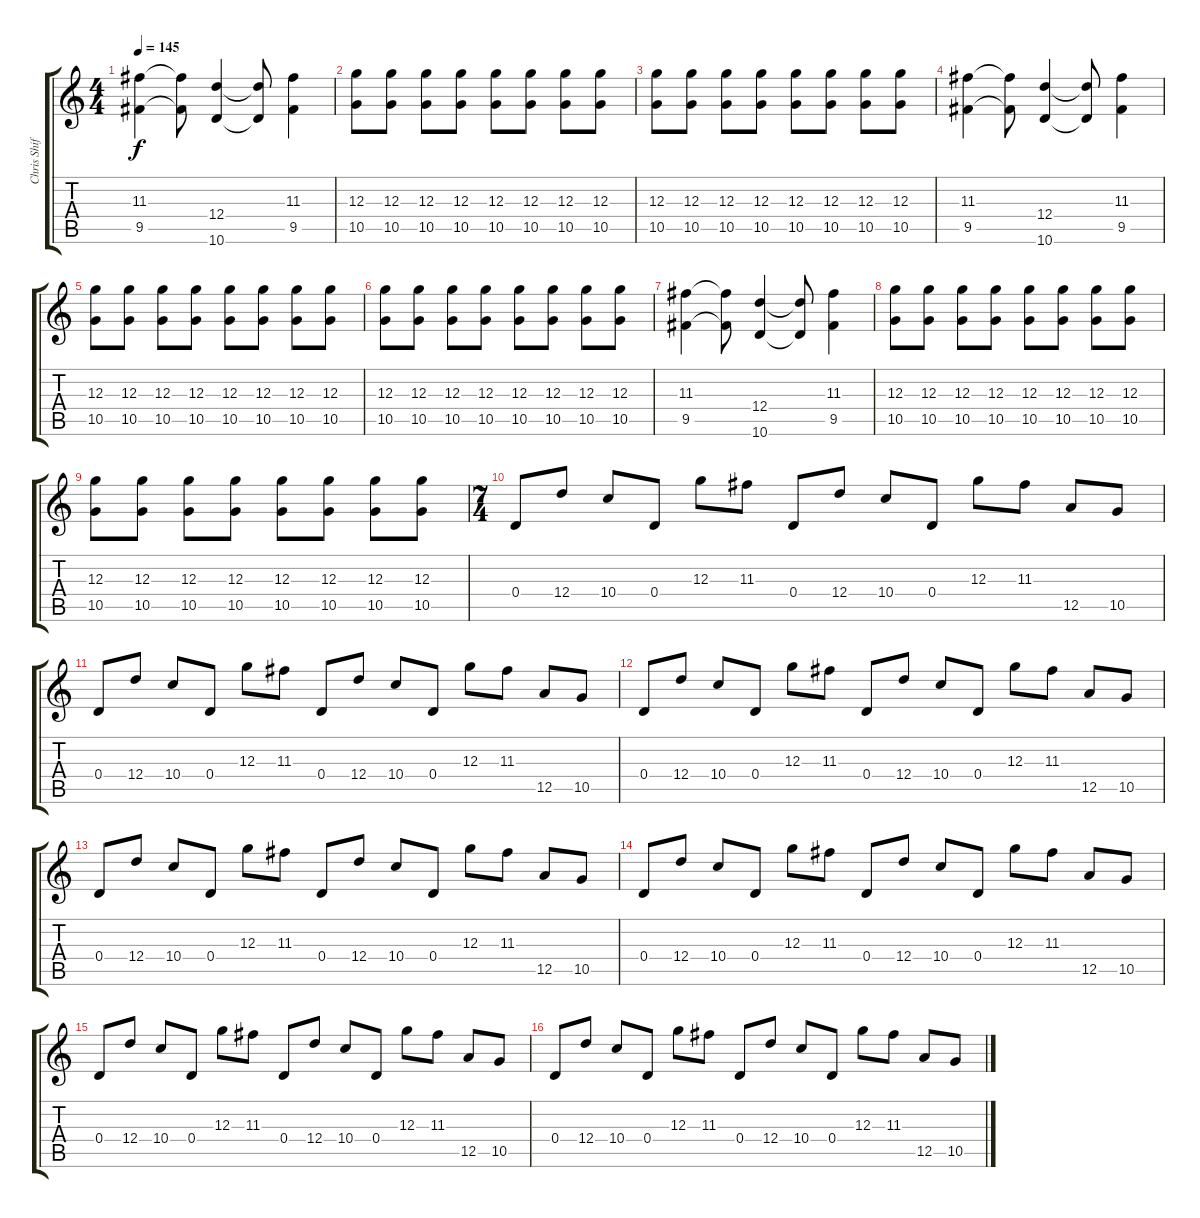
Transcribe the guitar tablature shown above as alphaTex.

\track ("Chris Shiflett" "Chris Shif") {instrument overdrivenguitar}
\staff {score tabs}
\tuning (E4 B3 G3 D3 A2 E2) {hide}
\ts (4 4)
\tempo 145
\clef g2
\ks c
(11.3 9.5).4{dy f} (11.3{t} 9.5{t}).8 (12.4 10.6).4 (12.4{t} 10.6{t}).8 (11.3 9.5).4 |
(12.3 10.5).8 (12.3 10.5).8 (12.3 10.5).8 (12.3 10.5).8 (12.3 10.5).8 (12.3 10.5).8 (12.3 10.5).8 (12.3 10.5).8 |
(12.3 10.5).8 (12.3 10.5).8 (12.3 10.5).8 (12.3 10.5).8 (12.3 10.5).8 (12.3 10.5).8 (12.3 10.5).8 (12.3 10.5).8 |
(11.3 9.5).4 (11.3{t} 9.5{t}).8 (12.4 10.6).4 (12.4{t} 10.6{t}).8 (11.3 9.5).4 |
(12.3 10.5).8 (12.3 10.5).8 (12.3 10.5).8 (12.3 10.5).8 (12.3 10.5).8 (12.3 10.5).8 (12.3 10.5).8 (12.3 10.5).8 |
(12.3 10.5).8 (12.3 10.5).8 (12.3 10.5).8 (12.3 10.5).8 (12.3 10.5).8 (12.3 10.5).8 (12.3 10.5).8 (12.3 10.5).8 |
(11.3 9.5).4 (11.3{t} 9.5{t}).8 (12.4 10.6).4 (12.4{t} 10.6{t}).8 (11.3 9.5).4 |
(12.3 10.5).8 (12.3 10.5).8 (12.3 10.5).8 (12.3 10.5).8 (12.3 10.5).8 (12.3 10.5).8 (12.3 10.5).8 (12.3 10.5).8 |
(12.3 10.5).8 (12.3 10.5).8 (12.3 10.5).8 (12.3 10.5).8 (12.3 10.5).8 (12.3 10.5).8 (12.3 10.5).8 (12.3 10.5).8 |
\ts (7 4)
0.4.8{instrument overdrivenguitar} 12.4.8 10.4.8 0.4.8 12.3.8 11.3.8 0.4.8 12.4.8 10.4.8 0.4.8 12.3.8 11.3.8 12.5.8 10.5.8 |
0.4.8{instrument overdrivenguitar} 12.4.8 10.4.8 0.4.8 12.3.8 11.3.8 0.4.8 12.4.8 10.4.8 0.4.8 12.3.8 11.3.8 12.5.8 10.5.8 |
0.4.8{instrument overdrivenguitar} 12.4.8 10.4.8 0.4.8 12.3.8 11.3.8 0.4.8 12.4.8 10.4.8 0.4.8 12.3.8 11.3.8 12.5.8 10.5.8 |
0.4.8{instrument overdrivenguitar} 12.4.8 10.4.8 0.4.8 12.3.8 11.3.8 0.4.8 12.4.8 10.4.8 0.4.8 12.3.8 11.3.8 12.5.8 10.5.8 |
0.4.8{instrument overdrivenguitar} 12.4.8 10.4.8 0.4.8 12.3.8 11.3.8 0.4.8 12.4.8 10.4.8 0.4.8 12.3.8 11.3.8 12.5.8 10.5.8 |
0.4.8{instrument overdrivenguitar} 12.4.8 10.4.8 0.4.8 12.3.8 11.3.8 0.4.8 12.4.8 10.4.8 0.4.8 12.3.8 11.3.8 12.5.8 10.5.8 |
0.4.8{instrument overdrivenguitar} 12.4.8 10.4.8 0.4.8 12.3.8 11.3.8 0.4.8 12.4.8 10.4.8 0.4.8 12.3.8 11.3.8 12.5.8 10.5.8
